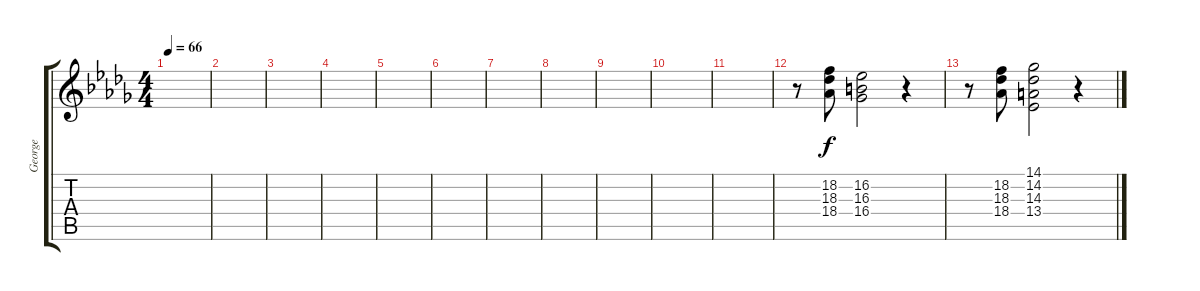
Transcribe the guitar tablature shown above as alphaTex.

\track ("George" "George") {instrument vibraphone}
\staff {score tabs}
\tuning (E4 B3 G3 D3 A2 E2) {hide}
\ts (4 4)
\tempo 66
\clef g2
\ks db
|
|
|
|
|
|
|
|
|
|
|
r.8 (18.2 18.3 18.4).8 (16.2 16.3 16.4).2 r.4 |
r.8 (18.2 18.3 18.4).8 (14.1 14.2 14.3 13.4).2 r.4
